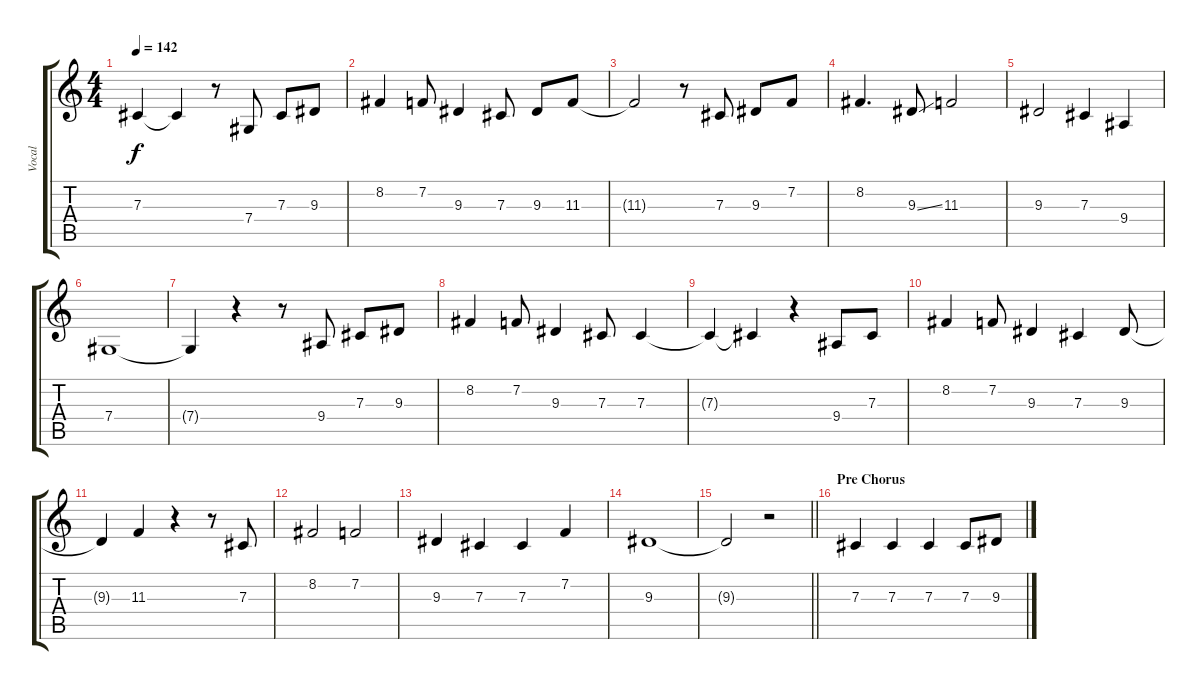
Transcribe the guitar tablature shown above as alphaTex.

\track ("Vocal" "Vocal") {instrument clarinet}
\staff {score tabs}
\tuning (Eb4 Bb3 Gb3 Db3 Ab2 Eb2) {hide}
\ts (4 4)
\tempo 142
\clef g2
\ks c
7.3{t}.4{dy f} 7.3{t}.4 r.8 7.4.8 7.3.8 9.3.8 |
8.2.4 7.2.8 9.3.4 7.3.8 9.3.8 11.3.8 |
11.3{t}.2 r.8 7.3.8 9.3.8 7.2.8 |
8.2.4{d} 9.3{ss}.8 11.3.2 |
9.3.2 7.3.4 9.4.4 |
7.4.1 |
7.4{t}.4 r.4 r.8 9.4.8 7.3.8 9.3.8 |
8.2.4 7.2.8 9.3.4 7.3.8 7.3.4 |
7.3{t}.4 7.3{t}.4 r.4 9.4.8 7.3.8 |
8.2.4 7.2.8 9.3.4 7.3.4 9.3.8 |
9.3{t}.4 11.3.4 r.4 r.8 7.3.8 |
8.2.2 7.2.2 |
9.3.4 7.3.4 7.3.4 7.2.4 |
9.3.1 |
\barLineRight lightlight
9.3{t}.2 r.2 |
\section ("" "Pre Chorus")
7.3.4 7.3.4 7.3.4 7.3.8 9.3.8
